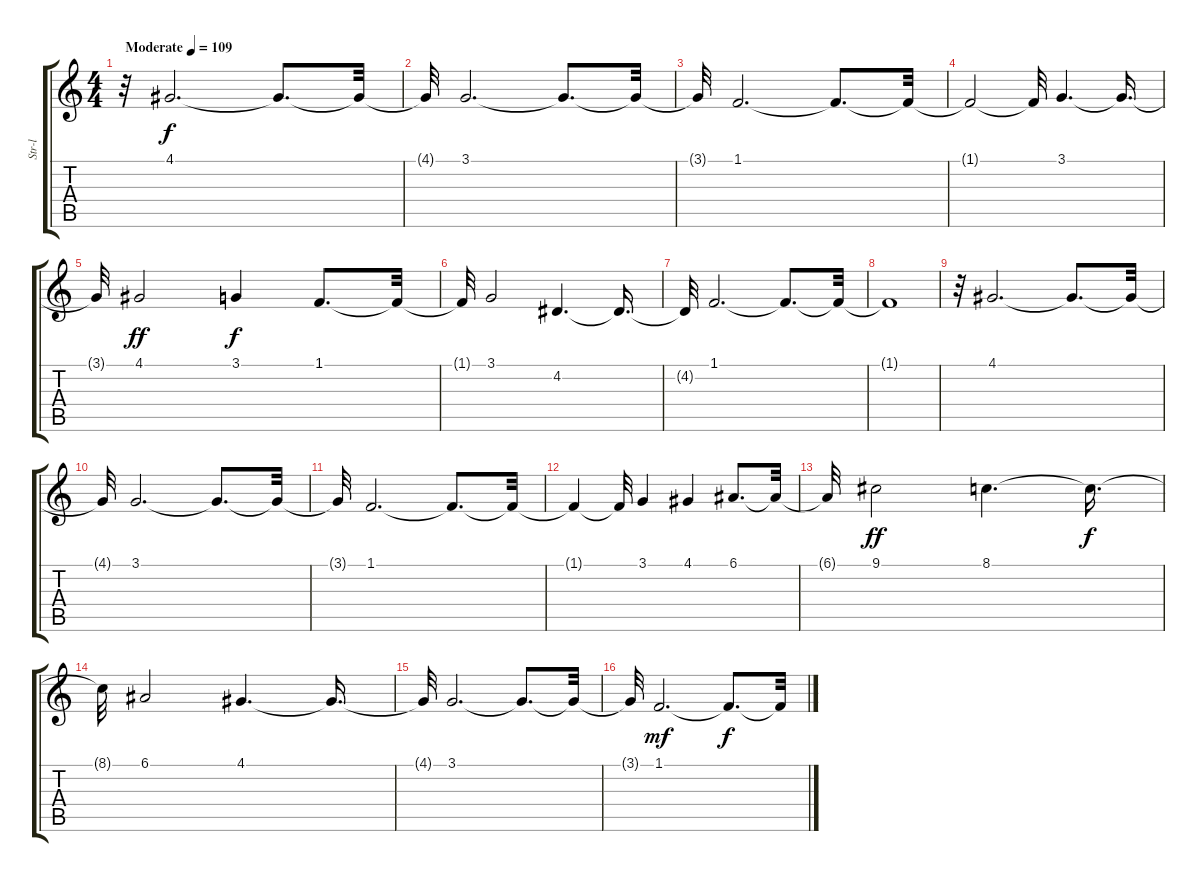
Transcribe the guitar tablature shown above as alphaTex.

\track ("Str-l" "Str-l") {instrument stringensemble2}
\staff {score tabs}
\tuning (E4 B3 G3 D3 A2 E2) {hide}
\ts (4 4)
\tempo (109 "Moderate")
\clef g2
\ks c
r.32{dy f instrument stringensemble2} 4.1.2{d} 4.1{t}.8{d} 4.1{t}.32 |
4.1{t}.32 3.1.2{d volume 10} 3.1{t}.8{d} 3.1{t}.32 |
3.1{t}.32 1.1.2{d volume 12} 1.1{t}.8{d} 1.1{t}.32 |
1.1{t}.2 1.1{t}.32 3.1.4{d volume 14} 3.1{t}.16{d} |
3.1{t}.32 4.1.2{dy ff volume 15} 3.1.4{dy f} 1.1.8{d} 1.1{t}.32 |
1.1{t}.32 3.1.2 4.2.4{d} 4.2{t}.16{d} |
4.2{t}.32 1.1.2{d} 1.1{t}.8{d} 1.1{t}.32 |
1.1{t}.1 |
r.32 4.1.2{d volume 10} 4.1{t}.8{d} 4.1{t}.32 |
4.1{t}.32 3.1.2{d volume 10} 3.1{t}.8{d} 3.1{t}.32 |
3.1{t}.32 1.1.2{d volume 13} 1.1{t}.8{d} 1.1{t}.32 |
1.1{t}.4 1.1{t}.32 3.1.4{volume 14} 4.1.4 6.1.8{d volume 15} 6.1{t}.32 |
6.1{t}.32 9.1.2{dy ff volume 15} 8.1.4{d} 8.1{t}.16{d dy f} |
8.1{t}.32 6.1.2 4.1.4{d} 4.1{t}.16{d} |
4.1{t}.32 3.1.2{d volume 15} 3.1{t}.8{d} 3.1{t}.32 |
3.1{t}.32 1.1.2{d dy mf volume 13} 1.1{t}.8{d dy f} 1.1{t}.32
